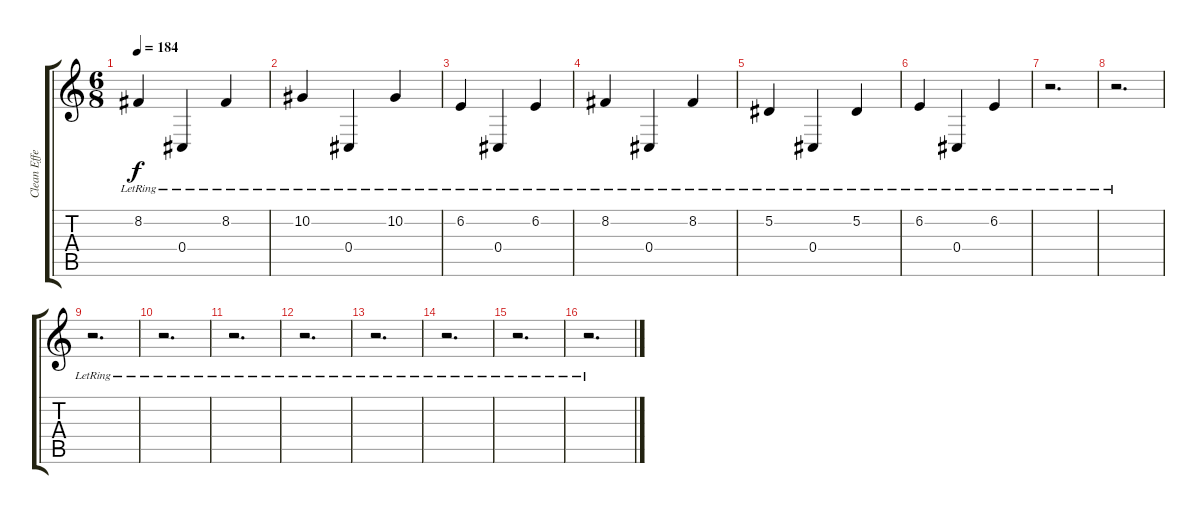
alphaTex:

\track ("Clean Effect" "Clean Effe") {instrument pad1newage}
\staff {score tabs}
\tuning (Eb4 Bb3 Gb3 Db3 Ab2 Db2) {hide}
\ts (6 8)
\tempo 184
\clef g2
\ks c
8.2{lr}.4{dy f} 0.4{lr}.4 8.2{lr}.4 |
10.2{lr}.4 0.4{lr}.4 10.2{lr}.4 |
6.2{lr}.4 0.4{lr}.4 6.2{lr}.4 |
8.2{lr}.4 0.4{lr}.4 8.2{lr}.4 |
5.2{lr}.4 0.4{lr}.4 5.2{lr}.4 |
6.2{lr}.4 0.4{lr}.4 6.2{lr}.4 |
r.2{d} |
r.2{d} |
r.2{d} |
r.2{d} |
r.2{d} |
r.2{d} |
r.2{d} |
r.2{d} |
r.2{d} |
r.2{d}
